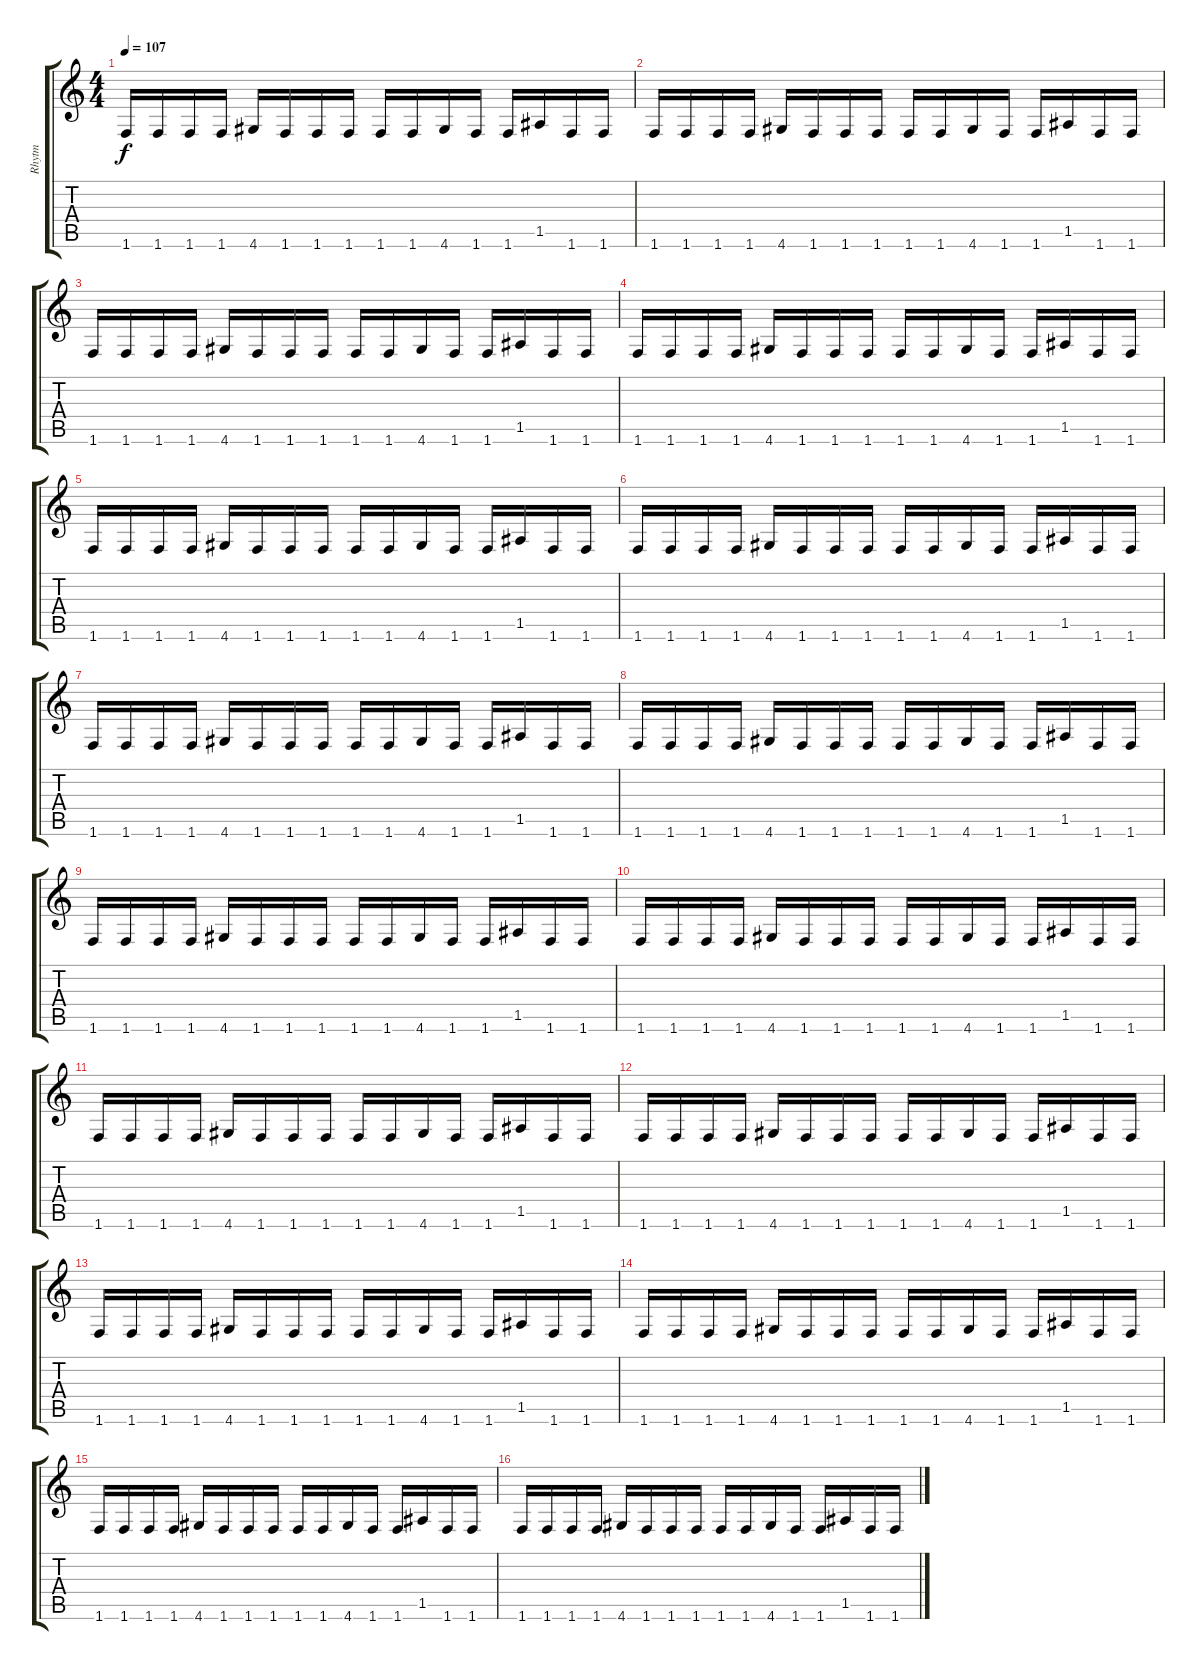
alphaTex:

\track ("Rhytm" "Rhytm") {instrument synthbass2}
\staff {score tabs}
\tuning (E4 B3 G3 D3 A2 E2) {hide}
\ts (4 4)
\tempo 107
\clef g2
\ks c
1.6.16{dy f instrument synthbass2} 1.6.16 1.6.16 1.6.16 4.6.16 1.6.16 1.6.16 1.6.16 1.6.16 1.6.16 4.6.16 1.6.16 1.6.16 1.5.16 1.6.16 1.6.16 |
1.6.16 1.6.16 1.6.16 1.6.16 4.6.16 1.6.16 1.6.16 1.6.16 1.6.16 1.6.16 4.6.16 1.6.16 1.6.16 1.5.16 1.6.16 1.6.16 |
1.6.16 1.6.16 1.6.16 1.6.16 4.6.16 1.6.16 1.6.16 1.6.16 1.6.16 1.6.16 4.6.16 1.6.16 1.6.16 1.5.16 1.6.16 1.6.16 |
1.6.16 1.6.16 1.6.16 1.6.16 4.6.16 1.6.16 1.6.16 1.6.16 1.6.16 1.6.16 4.6.16 1.6.16 1.6.16 1.5.16 1.6.16 1.6.16 |
1.6.16 1.6.16 1.6.16 1.6.16 4.6.16 1.6.16 1.6.16 1.6.16 1.6.16 1.6.16 4.6.16 1.6.16 1.6.16 1.5.16 1.6.16 1.6.16 |
1.6.16 1.6.16 1.6.16 1.6.16 4.6.16 1.6.16 1.6.16 1.6.16 1.6.16 1.6.16 4.6.16 1.6.16 1.6.16 1.5.16 1.6.16 1.6.16 |
1.6.16 1.6.16 1.6.16 1.6.16 4.6.16 1.6.16 1.6.16 1.6.16 1.6.16 1.6.16 4.6.16 1.6.16 1.6.16 1.5.16 1.6.16 1.6.16 |
1.6.16 1.6.16 1.6.16 1.6.16 4.6.16 1.6.16 1.6.16 1.6.16 1.6.16 1.6.16 4.6.16 1.6.16 1.6.16 1.5.16 1.6.16 1.6.16 |
1.6.16 1.6.16 1.6.16 1.6.16 4.6.16 1.6.16 1.6.16 1.6.16 1.6.16 1.6.16 4.6.16 1.6.16 1.6.16 1.5.16 1.6.16 1.6.16 |
1.6.16 1.6.16 1.6.16 1.6.16 4.6.16 1.6.16 1.6.16 1.6.16 1.6.16 1.6.16 4.6.16 1.6.16 1.6.16 1.5.16 1.6.16 1.6.16 |
1.6.16 1.6.16 1.6.16 1.6.16 4.6.16 1.6.16 1.6.16 1.6.16 1.6.16 1.6.16 4.6.16 1.6.16 1.6.16 1.5.16 1.6.16 1.6.16 |
1.6.16 1.6.16 1.6.16 1.6.16 4.6.16 1.6.16 1.6.16 1.6.16 1.6.16 1.6.16 4.6.16 1.6.16 1.6.16 1.5.16 1.6.16 1.6.16 |
1.6.16 1.6.16 1.6.16 1.6.16 4.6.16 1.6.16 1.6.16 1.6.16 1.6.16 1.6.16 4.6.16 1.6.16 1.6.16 1.5.16 1.6.16 1.6.16 |
1.6.16 1.6.16 1.6.16 1.6.16 4.6.16 1.6.16 1.6.16 1.6.16 1.6.16 1.6.16 4.6.16 1.6.16 1.6.16 1.5.16 1.6.16 1.6.16 |
1.6.16 1.6.16 1.6.16 1.6.16 4.6.16 1.6.16 1.6.16 1.6.16 1.6.16 1.6.16 4.6.16 1.6.16 1.6.16 1.5.16 1.6.16 1.6.16 |
1.6.16 1.6.16 1.6.16 1.6.16 4.6.16 1.6.16 1.6.16 1.6.16 1.6.16 1.6.16 4.6.16 1.6.16 1.6.16 1.5.16 1.6.16 1.6.16
